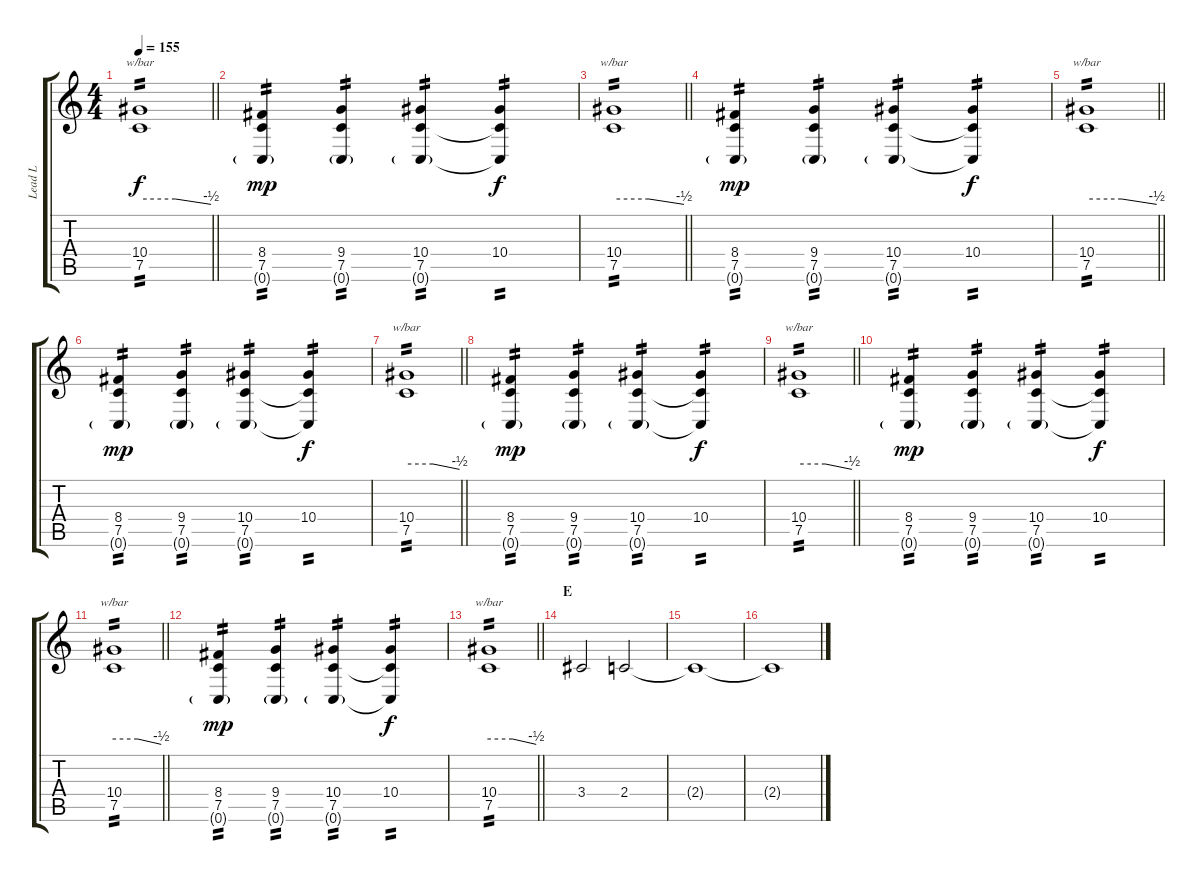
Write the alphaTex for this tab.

\track ("Lead L" "Lead L") {instrument overdrivenguitar}
\staff {score tabs}
\tuning (C4 G3 Eb3 Bb2 F2 C2) {hide}
\ts (4 4)
\tempo 155
\clef g2
\barLineRight lightlight
\ks c
(10.4 7.5).1{tbe (custom default 0 0 30 0 60 -2) tp 2 dy f} |
\section ("" "")
(8.4 7.5 0.6{g}).4{tp 2 dy mp} (9.4 7.5 0.6{g}).4{tp 2} (10.4 7.5 0.6{g}).4{tp 2} (10.4 7.5{t} 0.6{t}).4{tp 2 dy f} |
\barLineRight lightlight
(10.4 7.5).1{tbe (custom default 0 0 30 0 60 -2) tp 2} |
\section ("" "")
(8.4 7.5 0.6{g}).4{tp 2 dy mp} (9.4 7.5 0.6{g}).4{tp 2} (10.4 7.5 0.6{g}).4{tp 2} (10.4 7.5{t} 0.6{t}).4{tp 2 dy f} |
\barLineRight lightlight
(10.4 7.5).1{tbe (custom default 0 0 30 0 60 -2) tp 2} |
\section ("" "")
(8.4 7.5 0.6{g}).4{tp 2 dy mp} (9.4 7.5 0.6{g}).4{tp 2} (10.4 7.5 0.6{g}).4{tp 2} (10.4 7.5{t} 0.6{t}).4{tp 2 dy f} |
\barLineRight lightlight
(10.4 7.5).1{tbe (custom default 0 0 30 0 60 -2) tp 2} |
\section ("" "")
(8.4 7.5 0.6{g}).4{tp 2 dy mp} (9.4 7.5 0.6{g}).4{tp 2} (10.4 7.5 0.6{g}).4{tp 2} (10.4 7.5{t} 0.6{t}).4{tp 2 dy f} |
\barLineRight lightlight
(10.4 7.5).1{tbe (custom default 0 0 30 0 60 -2) tp 2} |
\section ("" "")
(8.4 7.5 0.6{g}).4{tp 2 dy mp} (9.4 7.5 0.6{g}).4{tp 2} (10.4 7.5 0.6{g}).4{tp 2} (10.4 7.5{t} 0.6{t}).4{tp 2 dy f} |
\barLineRight lightlight
(10.4 7.5).1{tbe (custom default 0 0 30 0 60 -2) tp 2} |
\section ("" "")
(8.4 7.5 0.6{g}).4{tp 2 dy mp} (9.4 7.5 0.6{g}).4{tp 2} (10.4 7.5 0.6{g}).4{tp 2} (10.4 7.5{t} 0.6{t}).4{tp 2 dy f} |
\barLineRight lightlight
(10.4 7.5).1{tbe (custom default 0 0 30 0 60 -2) tp 2} |
\section ("" "E")
3.4.2 2.4.2 |
2.4{t}.1 |
2.4{t}.1
